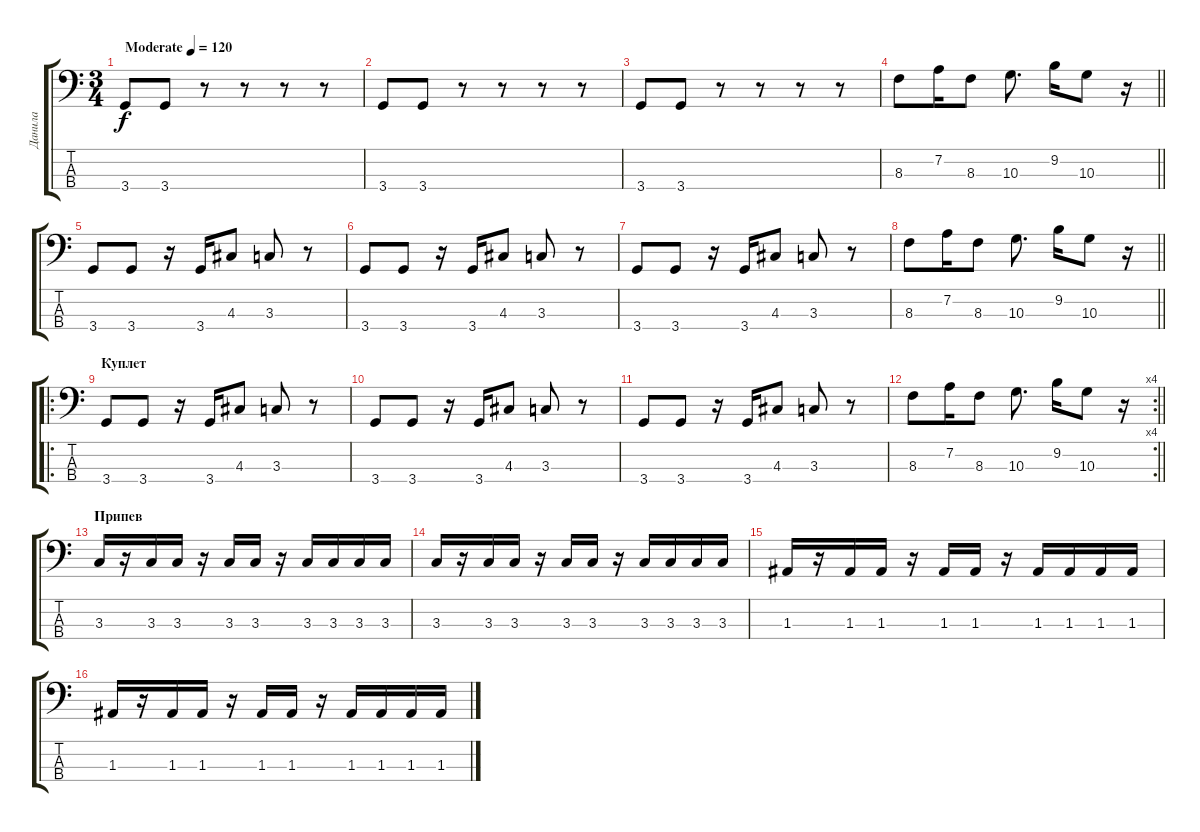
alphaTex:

\track ("Данила" "Данила") {instrument electricbassfinger}
\staff {score tabs}
\tuning (G2 D2 A1 E1) {hide}
\ts (3 4)
\tempo (120 "Moderate")
\clef f4
\ks c
3.4.8{dy f instrument electricbassfinger} 3.4.8 r.8 r.8 r.8 r.8 |
3.4.8 3.4.8 r.8 r.8 r.8 r.8 |
3.4.8 3.4.8 r.8 r.8 r.8 r.8 |
\barLineRight lightlight
8.3.8 7.2.16 8.3.8 10.3.8{d} 9.2.16 10.3.8 r.16 |
\section ("" "")
3.4.8 3.4.8 r.16 3.4.16 4.3.8 3.3.8 r.8 |
3.4.8 3.4.8 r.16 3.4.16 4.3.8 3.3.8 r.8 |
3.4.8 3.4.8 r.16 3.4.16 4.3.8 3.3.8 r.8 |
\barLineRight lightlight
8.3.8 7.2.16 8.3.8 10.3.8{d} 9.2.16 10.3.8 r.16 |
\ro
\section ("" "Куплет")
3.4.8 3.4.8 r.16 3.4.16 4.3.8 3.3.8 r.8 |
3.4.8 3.4.8 r.16 3.4.16 4.3.8 3.3.8 r.8 |
3.4.8 3.4.8 r.16 3.4.16 4.3.8 3.3.8 r.8 |
\rc 4
\barLineRight lightlight
8.3.8 7.2.16 8.3.8 10.3.8{d} 9.2.16 10.3.8 r.16 |
\section ("" "Припев")
3.3.16 r.16 3.3.16 3.3.16 r.16 3.3.16 3.3.16 r.16 3.3.16 3.3.16 3.3.16 3.3.16 |
3.3.16 r.16 3.3.16 3.3.16 r.16 3.3.16 3.3.16 r.16 3.3.16 3.3.16 3.3.16 3.3.16 |
1.3.16 r.16 1.3.16 1.3.16 r.16 1.3.16 1.3.16 r.16 1.3.16 1.3.16 1.3.16 1.3.16 |
1.3.16 r.16 1.3.16 1.3.16 r.16 1.3.16 1.3.16 r.16 1.3.16 1.3.16 1.3.16 1.3.16
